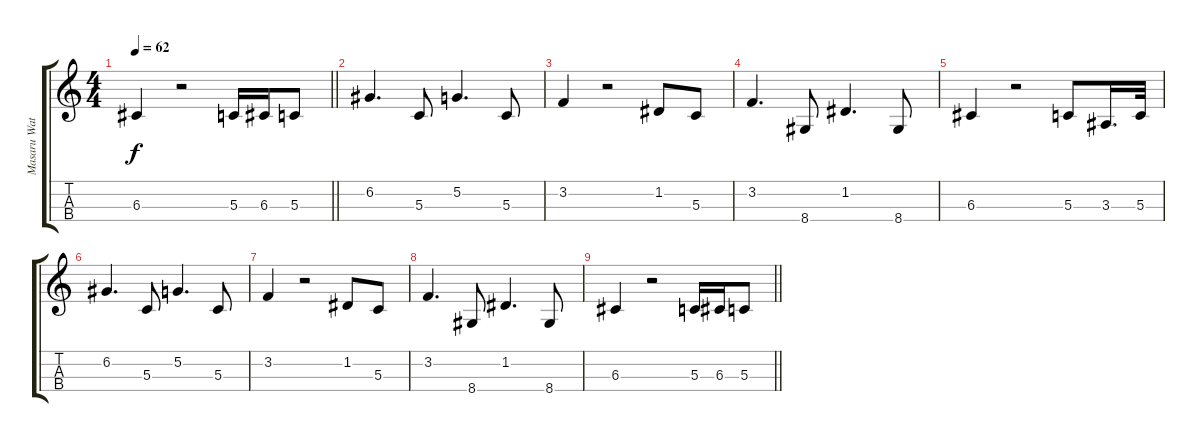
\track ("Masaru Watanabe" "Masaru Wat") {instrument koto}
\staff {score tabs}
\tuning (A4 D4 G3 C3) {hide}
\ts (4 4)
\tempo 62
\clef g2
\barLineRight lightlight
\ks c
6.3.4{dy f} r.2 5.3.16 6.3.16 5.3.8 |
6.2.4{d} 5.3.8 5.2.4{d} 5.3.8 |
3.2.4 r.2 1.2.8 5.3.8 |
3.2.4{d} 8.4.8 1.2.4{d} 8.4.8 |
6.3.4 r.2 5.3.8 3.3.16{d} 5.3.32 |
6.2.4{d} 5.3.8 5.2.4{d} 5.3.8 |
3.2.4 r.2 1.2.8 5.3.8 |
3.2.4{d} 8.4.8 1.2.4{d} 8.4.8 |
\barLineRight lightlight
6.3.4 r.2 5.3.16 6.3.16 5.3.8
